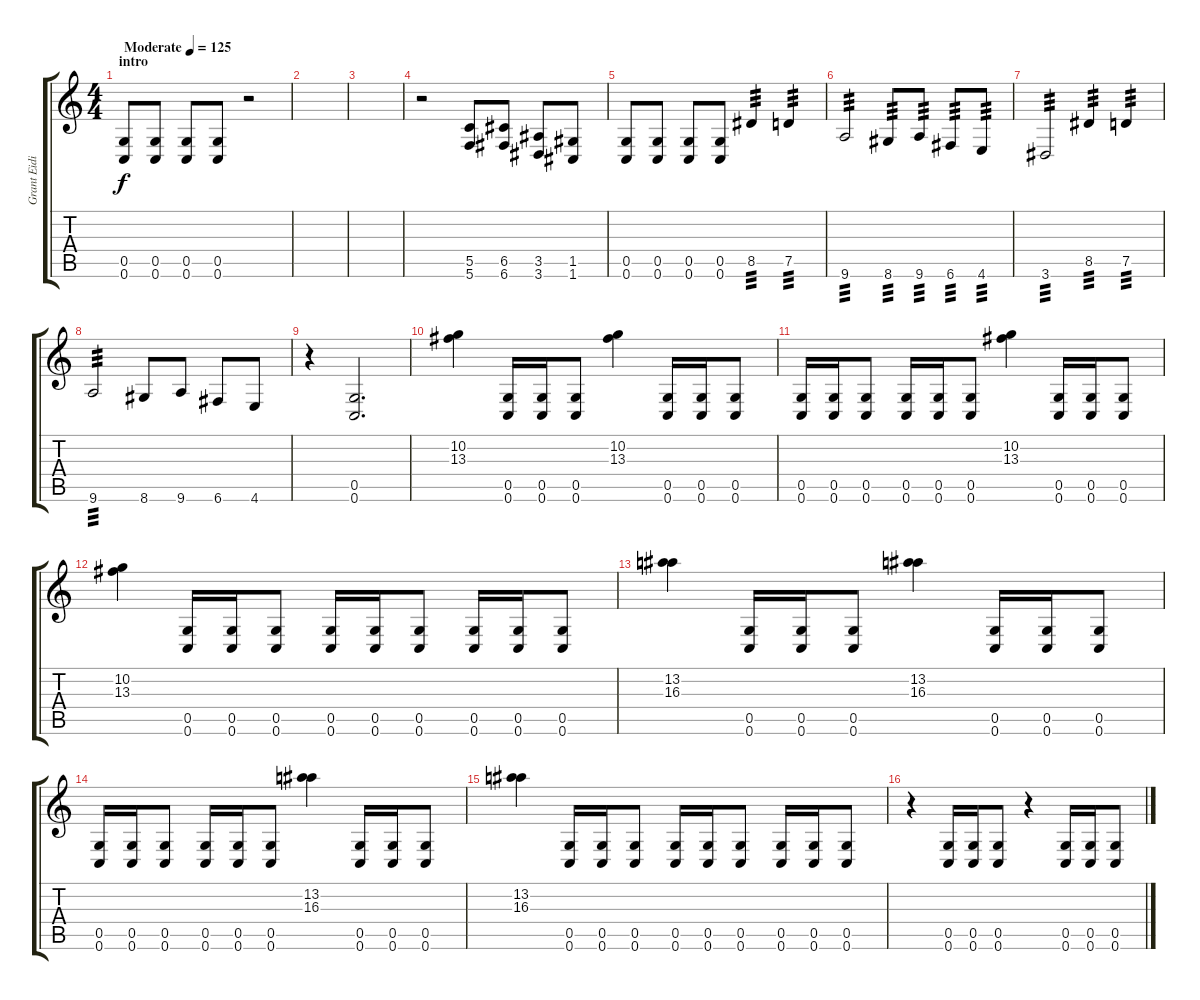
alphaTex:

\track ("Grant Eidintas" "Grant Eidi") {instrument overdrivenguitar}
\staff {score tabs}
\tuning (D4 A3 F3 C3 G2 C2) {hide}
\ts (4 4)
\section ("" "intro")
\tempo (125 "Moderate")
\clef g2
\ks c
(0.5 0.6).8{dy f instrument overdrivenguitar} (0.5 0.6).8 (0.5 0.6).8 (0.5 0.6).8 r.2 |
|
|
r.2 (5.5 5.6).8 (6.5 6.6).8 (3.5 3.6).8 (1.5 1.6).8 |
(0.5 0.6).8 (0.5 0.6).8 (0.5 0.6).8 (0.5 0.6).8 8.5.4{tp 3} 7.5.4{tp 3} |
9.6.2{tp 3} 8.6.8{tp 3} 9.6.8{tp 3} 6.6.8{tp 3} 4.6.8{tp 3} |
3.6.2{tp 3} 8.5.4{tp 3} 7.5.4{tp 3} |
9.6.2{tp 3} 8.6.8 9.6.8 6.6.8 4.6.8 |
r.4{volume 0} (0.5 0.6).2{d volume 13} |
(10.2 13.3).4 (0.5 0.6).16 (0.5 0.6).16 (0.5 0.6).8 (10.2 13.3).4 (0.5 0.6).16 (0.5 0.6).16 (0.5 0.6).8 |
(0.5 0.6).16 (0.5 0.6).16 (0.5 0.6).8 (0.5 0.6).16 (0.5 0.6).16 (0.5 0.6).8 (10.2 13.3).4 (0.5 0.6).16 (0.5 0.6).16 (0.5 0.6).8 |
(10.2 13.3).4 (0.5 0.6).16 (0.5 0.6).16 (0.5 0.6).8 (0.5 0.6).16 (0.5 0.6).16 (0.5 0.6).8 (0.5 0.6).16 (0.5 0.6).16 (0.5 0.6).8 |
(13.2 16.3).4 (0.5 0.6).16 (0.5 0.6).16 (0.5 0.6).8 (13.2 16.3).4 (0.5 0.6).16 (0.5 0.6).16 (0.5 0.6).8 |
(0.5 0.6).16 (0.5 0.6).16 (0.5 0.6).8 (0.5 0.6).16 (0.5 0.6).16 (0.5 0.6).8 (13.2 16.3).4 (0.5 0.6).16 (0.5 0.6).16 (0.5 0.6).8 |
(13.2 16.3).4 (0.5 0.6).16 (0.5 0.6).16 (0.5 0.6).8 (0.5 0.6).16 (0.5 0.6).16 (0.5 0.6).8 (0.5 0.6).16 (0.5 0.6).16 (0.5 0.6).8 |
r.4 (0.5 0.6).16 (0.5 0.6).16 (0.5 0.6).8 r.4 (0.5 0.6).16 (0.5 0.6).16 (0.5 0.6).8
